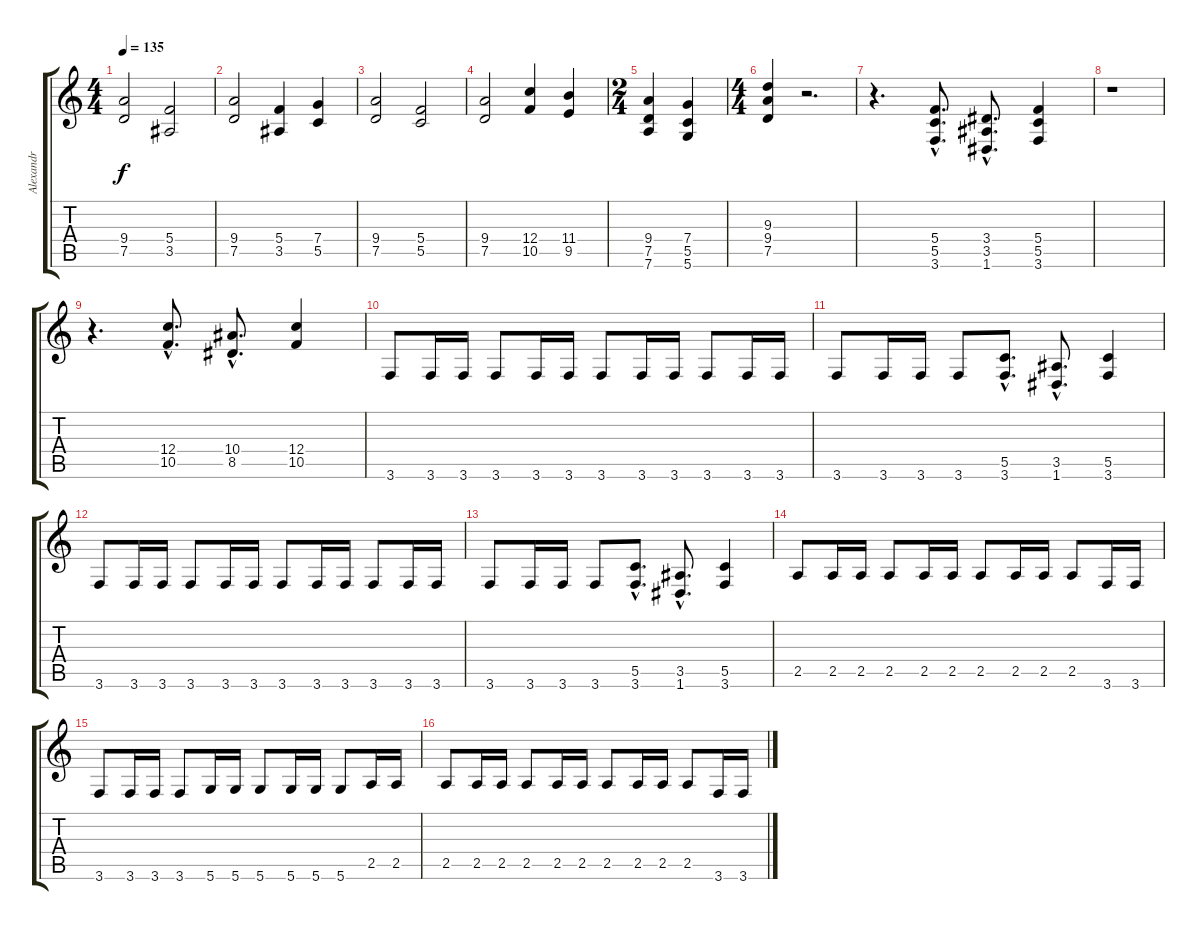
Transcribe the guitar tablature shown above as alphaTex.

\track ("Alexandr" "Alexandr") {instrument distortionguitar}
\staff {score tabs}
\tuning (D4 A3 F3 C3 G2 D2) {hide}
\ts (4 4)
\tempo 135
\clef g2
\ks c
(9.4 7.5).2{dy f} (5.4 3.5).2 |
(9.4 7.5).2 (5.4 3.5).4 (7.4 5.5).4 |
(9.4 7.5).2 (5.4 5.5).2 |
(9.4 7.5).2 (12.4 10.5).4 (11.4 9.5).4 |
\ts (2 4)
(9.4 7.5 7.6).4 (7.4 5.5 5.6).4 |
\ts (4 4)
(9.3 9.4 7.5).4 r.2{d} |
r.4{d} (5.4{hac} 5.5{hac} 3.6{hac}).8{d} (3.4{hac} 3.5{hac} 1.6{hac}).8{d} (5.4 5.5 3.6).4 |
r.1 |
r.4{d} (12.4{hac} 10.5{hac}).8{d} (10.4{hac} 8.5{hac}).8{d} (12.4 10.5).4 |
3.6.8 3.6.16 3.6.16 3.6.8 3.6.16 3.6.16 3.6.8 3.6.16 3.6.16 3.6.8 3.6.16 3.6.16 |
3.6.8 3.6.16 3.6.16 3.6.8 (5.5{hac} 3.6{hac}).8{d} (3.5{hac} 1.6{hac}).8{d} (5.5 3.6).4 |
3.6.8 3.6.16 3.6.16 3.6.8 3.6.16 3.6.16 3.6.8 3.6.16 3.6.16 3.6.8 3.6.16 3.6.16 |
3.6.8 3.6.16 3.6.16 3.6.8 (5.5{hac} 3.6{hac}).8{d} (3.5{hac} 1.6{hac}).8{d} (5.5 3.6).4 |
2.5.8 2.5.16 2.5.16 2.5.8 2.5.16 2.5.16 2.5.8 2.5.16 2.5.16 2.5.8 3.6.16 3.6.16 |
3.6.8 3.6.16 3.6.16 3.6.8 5.6.16 5.6.16 5.6.8 5.6.16 5.6.16 5.6.8 2.5.16 2.5.16 |
2.5.8 2.5.16 2.5.16 2.5.8 2.5.16 2.5.16 2.5.8 2.5.16 2.5.16 2.5.8 3.6.16 3.6.16
